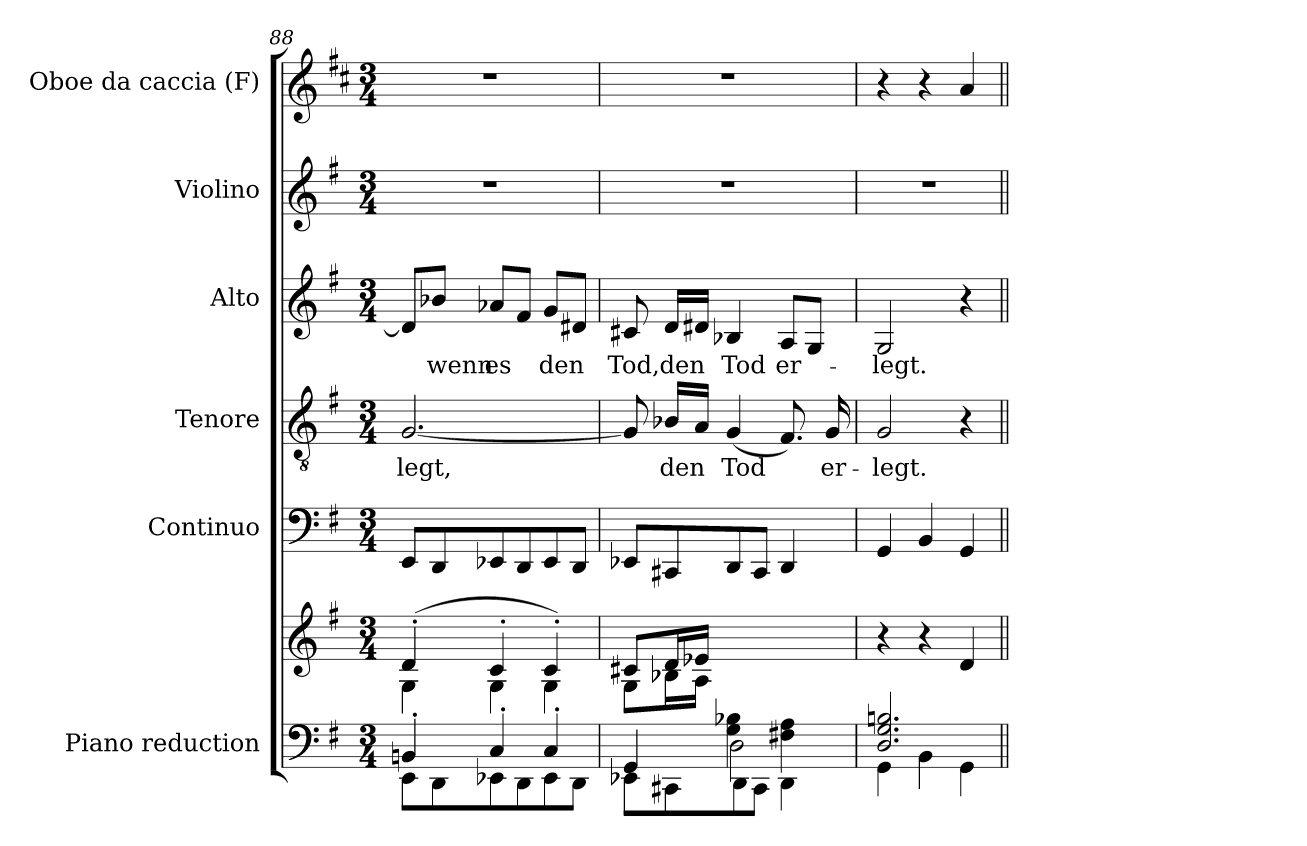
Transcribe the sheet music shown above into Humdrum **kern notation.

**kern	**kern	**kern	**kern	**text	**kern	**text	**kern	**kern
*part6	*part6	*part5	*part4	*part4	*part3	*part3	*part2	*part1
*staff7	*staff6	*staff5	*staff4	*staff4	*staff3	*staff3	*staff2	*staff1
*I"Piano reduction	*	*I"Continuo	*I"Tenore	*	*I"Alto	*	*I"Violino	*I"Oboe da caccia (F)
*I'Pno	*	*	*	*	*	*	*I'Vln	*
*clefF4	*clefG2	*clefF4	*clefGv2	*	*clefG2	*	*clefG2	*clefG2
*	*	*	*	*	*	*	*	*ITrd4c7
*k[f#]	*k[f#]	*k[f#]	*k[f#]	*	*k[f#]	*	*k[f#]	*k[f#]
*M3/4	*M3/4	*M3/4	*M3/4	*	*M3/4	*	*M3/4	*M3/4
=88	=88	=88	=88	=88	=88	=88	=88	=88
*^	*^	*	*	*	*	*	*	*
!	!	!	!	!	!	!LO:LY:b	!	!	!	!
4BBn'/	8EE\L	(4d'/	4G\	8EE/L	[2.G/	-legt,	8d/L]	.	2.r	2.r
!	!	!	!	!	!	!	!	!LO:LY:b	!	!
.	8DD\	.	.	8DD/	.	.	8b-X/J	wenn	.	.
!	!	!	!	!	!	!	!	!LO:LY:b	!	!
4C'/	8EE-X\	4c'/	4G\	8EE-X/	.	.	8a-X/L	es	.	.
.	8DD\	.	.	8DD/	.	.	8f#/J	.	.	.
!	!	!	!	!	!	!	!	!LO:LY:b	!	!
4C'/	8EE-\	4c'/)	4G\	8EE-/	.	.	8g/L	den	.	.
.	8DD\J	.	.	8DD/J	.	.	8d#X/J	.	.	.
=89	=89	=89	=89	=89	=89	=89	=89	=89	=89	=89
*	*^	*	*	*	*	*	*	*	*	*
!	!	!	!	!	!	!	!	!	!LO:LY:b	!	!
4ryy	4GG/	8EE-X\L	8c#X/L	8G\L	8EE-X/L	8G/]	.	8c#X/	Tod,	2.r	2.r
!	!	!	!	!	!	!	!LO:LY:b	!	!LO:LY:b	!	!
.	.	8CC#X\	16d/L	16B-X\L	8CC#X/	16B-X/LL	den	16d/LL	den	.	.
.	.	.	16e-X/JJ	16A\JJ	.	16A/JJ	.	16d#X/JJ	.	.	.
!	!	!	!	!	!	!	!LO:LY:b	!	!LO:LY:b	!	!
4G\ 4B-X\	2D\	8DD\	2ryy	2ryy	8DD/	(4G/	Tod	4B-X/	Tod	.	.
.	.	8CC#\J	.	.	8CC#/J	.	.	.	.	.	.
!	!	!	!	!	!	!	!	!	!LO:LY:b	!	!
4F#X\ 4A\	.	4DD\	.	.	4DD/	8.F#/)	.	8A/L	er-	.	.
.	.	.	.	.	.	.	.	8G/J	.	.	.
!	!	!	!	!	!	!	!LO:LY:b	!	!	!	!
.	.	.	.	.	.	16G/	er-	.	.	.	.
*	*v	*v	*	*	*	*	*	*	*	*	*
*	*	*v	*v	*	*	*	*	*	*	*
!!LO:LB:g=z
=90	=90	=90	=90	=90	=90	=90	=90	=90	=90
!	!	!	!	!	!LO:LY:b	!	!LO:LY:b	!	!
2.D/ 2.G/ 2.Bn/	4GG\	4r	4GG/	2G/	legt.	2G/	legt.	2.r	4r
.	4BB\	4r	4BB/	.	.	.	.	.	4r
.	4GG\	4d/	4GG/	4r	.	4r	.	.	4d/
*v	*v	*	*	*	*	*	*	*	*
=||	=||	=||	=||	=||	=||	=||	=||	=||
*-	*-	*-	*-	*-	*-	*-	*-	*-
